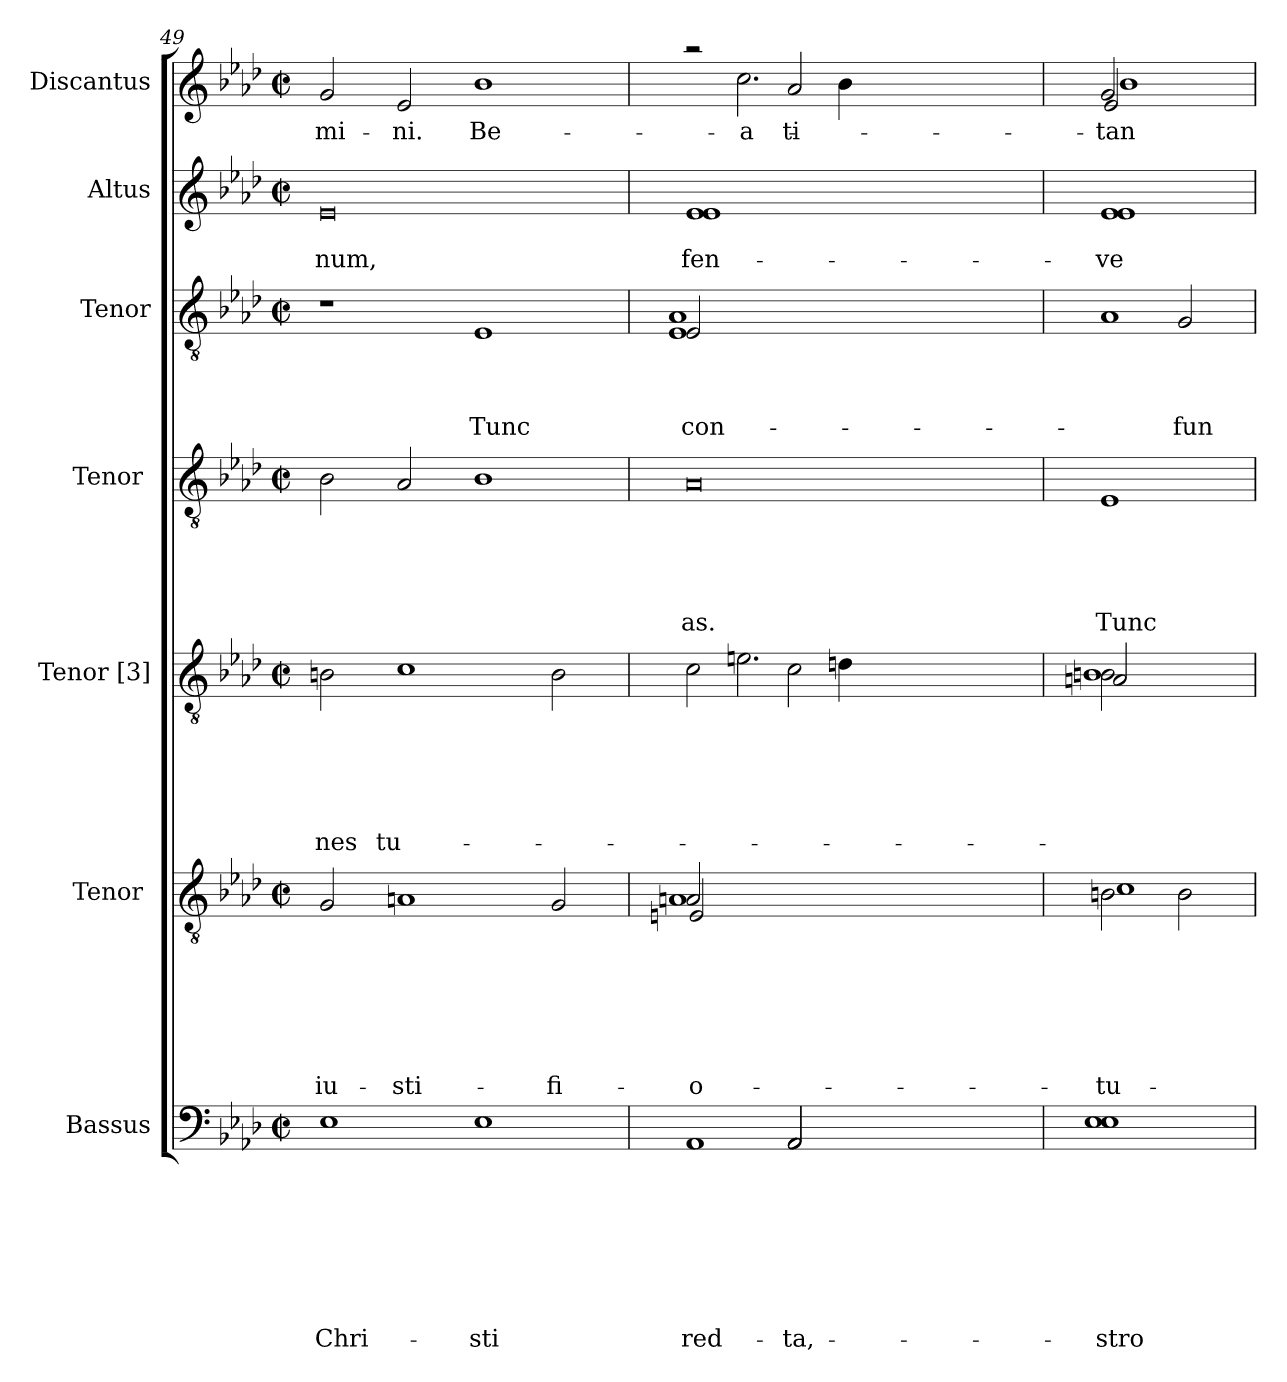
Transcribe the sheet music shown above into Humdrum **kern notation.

**kern	**text	**text	**text	**text	**text	**text	**text	**text	**kern	**text	**text	**text	**text	**text	**text	**text	**kern	**text	**text	**text	**text	**text	**text	**kern	**text	**text	**text	**text	**text	**kern	**text	**text	**text	**text	**kern	**text	**text	**kern	**text
*part7	*part7	*part7	*part7	*part7	*part7	*part7	*part7	*part7	*part6	*part6	*part6	*part6	*part6	*part6	*part6	*part6	*part5	*part5	*part5	*part5	*part5	*part5	*part5	*part4	*part4	*part4	*part4	*part4	*part4	*part3	*part3	*part3	*part3	*part3	*part2	*part2	*part2	*part1	*part1
*staff7	*staff7	*staff7	*staff7	*staff7	*staff7	*staff7	*staff7	*staff7	*staff6	*staff6	*staff6	*staff6	*staff6	*staff6	*staff6	*staff6	*staff5	*staff5	*staff5	*staff5	*staff5	*staff5	*staff5	*staff4	*staff4	*staff4	*staff4	*staff4	*staff4	*staff3	*staff3	*staff3	*staff3	*staff3	*staff2	*staff2	*staff2	*staff1	*staff1
*I"Bassus	*	*	*	*	*	*	*	*	*I"Tenor [4]	*	*	*	*	*	*	*	*I"Tenor [3]	*	*	*	*	*	*	*I"Tenor [2]	*	*	*	*	*	*I"Tenor	*	*	*	*	*I"Altus	*	*	*I"Discantus	*
*I'B	*	*	*	*	*	*	*	*	*I'T [4]	*	*	*	*	*	*	*	*I'T [3]	*	*	*	*	*	*	*I'T [2]	*	*	*	*	*	*I'T	*	*	*	*	*I'A	*	*	*I'D	*
!!LO:PB:g=z
*clefF4	*	*	*	*	*	*	*	*	*clefGv2	*	*	*	*	*	*	*	*clefGv2	*	*	*	*	*	*	*clefGv2	*	*	*	*	*	*clefGv2	*	*	*	*	*clefG2	*	*	*clefG2	*
*k[b-e-a-d-]	*	*	*	*	*	*	*	*	*k[b-e-a-d-]	*	*	*	*	*	*	*	*k[b-e-a-d-]	*	*	*	*	*	*	*k[b-e-a-d-]	*	*	*	*	*	*k[b-e-a-d-]	*	*	*	*	*k[b-e-a-d-]	*	*	*k[b-e-a-d-]	*
*A-:	*	*	*	*	*	*	*	*	*A-:	*	*	*	*	*	*	*	*A-:	*	*	*	*	*	*	*A-:	*	*	*	*	*	*A-:	*	*	*	*	*A-:	*	*	*A-:	*
*M2/2	*	*	*	*	*	*	*	*	*M2/2	*	*	*	*	*	*	*	*M2/2	*	*	*	*	*	*	*M2/2	*	*	*	*	*	*M2/2	*	*	*	*	*M2/2	*	*	*M2/2	*
*met(c|)	*	*	*	*	*	*	*	*	*met(c|)	*	*	*	*	*	*	*	*met(c|)	*	*	*	*	*	*	*met(c|)	*	*	*	*	*	*met(c|)	*	*	*	*	*met(c|)	*	*	*met(c|)	*
=49	=49	=49	=49	=49	=49	=49	=49	=49	=49	=49	=49	=49	=49	=49	=49	=49	=49	=49	=49	=49	=49	=49	=49	=49	=49	=49	=49	=49	=49	=49	=49	=49	=49	=49	=49	=49	=49	=49	=49
!	!	!	!	!	!	!	!	!LO:LY:b	!	!	!	!	!	!	!	!LO:LY:b	!	!	!	!	!	!	!LO:LY:b	!	!	!	!	!	!	!	!	!	!	!	!	!	!LO:LY:b	!	!LO:LY:b
1E-	.	.	.	.	.	.	.	Chri-	2G/	.	.	.	.	.	.	iu-	2B\	.	.	.	.	.	-nes	2B-\	.	.	.	.	.	1r	.	.	.	.	0e-	.	-num,	2g/	-mi-
!	!	!	!	!	!	!	!	!	!	!	!	!	!	!	!	!LO:LY:b	!	!	!	!	!	!	!LO:LY:b	!	!	!	!	!	!	!	!	!	!	!	!	!	!	!	!LO:LY:b
.	.	.	.	.	.	.	.	.	1A	.	.	.	.	.	.	-sti-	1c	.	.	.	.	.	tu-	2A-/	.	.	.	.	.	.	.	.	.	.	.	.	.	2e-/	-ni.
!	!	!	!	!	!	!	!	!LO:LY:b	!	!	!	!	!	!	!	!	!	!	!	!	!	!	!	!	!	!	!	!	!	!	!	!	!	!LO:LY:b	!	!	!	!	!LO:LY:b
1E-	.	.	.	.	.	.	.	-sti	.	.	.	.	.	.	.	.	.	.	.	.	.	.	.	1B-	.	.	.	.	.	1E-	.	.	.	Tunc	.	.	.	1b-	Be-
!	!	!	!	!	!	!	!	!	!	!	!	!	!	!	!	!LO:LY:b	!	!	!	!	!	!	!	!	!	!	!	!	!	!	!	!	!	!	!	!	!	!	!
.	.	.	.	.	.	.	.	.	2G/	.	.	.	.	.	.	-fi-	2B\	.	.	.	.	.	.	.	.	.	.	.	.	.	.	.	.	.	.	.	.	.	.
=50	=50	=50	=50	=50	=50	=50	=50	=50	=50	=50	=50	=50	=50	=50	=50	=50	=50	=50	=50	=50	=50	=50	=50	=50	=50	=50	=50	=50	=50	=50	=50	=50	=50	=50	=50	=50	=50	=50	=50
!	!	!	!	!	!	!	!	!LO:LY:b	!	!	!	!	!	!	!	!LO:LY:b	!	!	!	!	!	!	!	!	!	!	!	!	!	!	!	!	!	!	!	!	!	!	!
*^	*	*	*	*	*	*	*	*	*^	*	*	*	*	*	*	*	*	*	*	*	*	*	*	*	*	*	*	*	*	*	*	*	*	*	*	*	*	*	*
*	*^	*	*	*	*	*	*	*	*	*	*	*	*	*	*	*	*	*	*	*	*	*	*	*	*	*	*	*	*	*	*	*	*	*	*	*	*	*	*	*	*
!	!	!	!	!	!	!	!	!	!	!	!	!	!	!	!	!	!	!	!LO:LY:b	!	!	!	!	!	!	!	!	!	!	!	!	!	!	!	!	!	!	!	!	!	!	!
*	*	*	*	*	*	*	*	*	*	*	*	*^	*	*	*	*	*	*	*	*	*	*	*	*	*	*	*	*	*	*	*	*	*	*	*	*	*	*	*	*	*	*
!	!	!	!	!	!	!	!	!	!	!	!	!	!	!	!	!	!	!	!	!LO:LY:b:rj	!	!	!	!	!	!	!	!	!	!	!	!	!LO:LY:b	!	!	!	!	!LO:LY:b	!	!	!	!	!
*	*	*	*	*	*	*	*	*	*	*	*	*	*	*	*	*	*	*	*	*	*^	*	*	*	*	*	*	*	*	*	*	*	*	*^	*	*	*	*	*	*	*	*	*
*	*	*	*	*	*	*	*	*	*	*	*	*	*	*	*	*	*	*	*	*	*	*^	*	*	*	*	*	*	*	*	*	*	*	*	*	*	*	*	*	*	*	*	*	*	*
!	!	!	!	!	!	!	!	!	!	!	!	!	!	!	!	!	!	!	!	!	!	!	!	!	!	!	!	!	!	!	!	!	!	!	!	!	!	!	!	!	!LO:LY:b	!	!	!LO:LY:b	!	!
*	*	*	*	*	*	*	*	*	*	*	*	*	*	*	*	*	*	*	*	*	*	*	*	*	*	*	*	*	*	*	*	*	*	*	*	*	*	*	*	*	*	*	*	*	*^	*
*	*	*	*	*	*	*	*	*	*	*	*	*	*	*	*	*	*	*	*	*	*	*	*	*	*	*	*	*	*	*	*	*	*	*	*	*	*	*	*	*	*	*	*	*	*	*^	*
1AA-	2ryy	2ryy	.	.	.	.	.	.	.	red-	2A/	2E/	1A	.	.	.	.	.	.	-o-	2c\	4ryy	2.ryy	.	.	.	.	.	.	0A-	.	.	.	.	-as.	2E-/	1E- 1A-	.	.	.	con-	1e- 1e-	.	-fen-	2raa	4ryy	2.ryy	.
!	!	!	!	!	!	!	!	!	!	!	!	!	!	!	!	!	!	!	!	!	!	!	!	!	!	!	!	!	!	!	!	!	!	!	!	!	!	!	!	!	!	!	!	!	!	!	!	!LO:LY:b
.	.	.	.	.	.	.	.	.	.	.	.	.	.	.	.	.	.	.	.	.	.	2.e\	.	.	.	.	.	.	.	.	.	.	.	.	.	.	.	.	.	.	.	.	.	.	.	2.cc\	.	a-
!	!	!	!	!	!	!	!	!	!	!LO:LY:b	!	!	!	!	!	!	!	!	!	!	!	!	!	!	!	!	!	!	!	!	!	!	!	!	!	!	!	!	!	!	!	!	!	!	!	!	!	!
!	!	!	!	!	!	!	!	!	!	!LO:LY:b	!	!	!	!	!	!	!	!	!	!	!	!	!	!	!	!	!	!	!	!	!	!	!	!	!	!	!	!	!	!	!	!	!	!	!	!	!	!LO:LY:b
.	2AA-/	2AA-/	.	.	.	.	.	.	.	-ta,	1ryy	1ryy	.	.	.	.	.	.	.	.	2c\	.	.	.	.	.	.	.	.	.	.	.	.	.	.	1ryy	.	.	.	.	.	.	.	.	2a-/	.	.	-ti
.	.	.	.	.	.	.	.	.	.	.	.	.	.	.	.	.	.	.	.	.	.	.	4d\	.	.	.	.	.	.	.	.	.	.	.	.	.	.	.	.	.	.	.	.	.	.	.	4b-\	.
1ryy	1ryy	1ryy	.	.	.	.	.	.	.	.	.	.	1ryy	.	.	.	.	.	.	.	1ryy	1ryy	1ryy	.	.	.	.	.	.	.	.	.	.	.	.	.	1ryy	.	.	.	.	1ryy	.	.	1ryy	1ryy	1ryy	.
.	.	.	.	.	.	.	.	.	.	.	2ryy	2ryy	.	.	.	.	.	.	.	.	.	.	.	.	.	.	.	.	.	.	.	.	.	.	.	2ryy	.	.	.	.	.	.	.	.	.	.	.	.
*v	*v	*v	*	*	*	*	*	*	*	*	*	*	*	*	*	*	*	*	*	*	*	*	*	*	*	*	*	*	*	*	*	*	*	*	*	*	*	*	*	*	*	*	*	*	*	*	*	*
*	*	*	*	*	*	*	*	*	*	*v	*v	*	*	*	*	*	*	*	*	*	*	*	*	*	*	*	*	*	*	*	*	*	*	*	*	*	*	*	*	*	*	*	*	*	*	*
=51	=51	=51	=51	=51	=51	=51	=51	=51	=51	=51	=51	=51	=51	=51	=51	=51	=51	=51	=51	=51	=51	=51	=51	=51	=51	=51	=51	=51	=51	=51	=51	=51	=51	=51	=51	=51	=51	=51	=51	=51	=51	=51	=51	=51	=51
!	!	!	!	!	!	!	!	!LO:LY:b	!	!	!	!	!	!	!	!	!LO:LY:b	!	!	!	!	!	!	!	!	!	!	!	!	!	!	!	!	!	!	!	!	!	!	!	!	!	!	!	!
!	!	!	!	!	!	!	!	!	!	!	!	!	!	!	!	!	!LO:LY:b	!	!	!	!	!	!	!	!	!	!	!	!	!	!	!LO:LY:b	!	!	!	!	!	!	!	!	!LO:LY:b	!	!	!	!LO:LY:b
!	!	!	!	!	!	!	!	!	!	!	!	!	!	!	!	!	!	!	!	!	!	!	!	!	!	!	!	!	!	!	!	!	!	!	!	!	!	!	!	!	!	!	!	!	!LO:LY:b
!	!	!	!	!	!	!	!	!	!	!	!	!	!	!	!	!	!	!	!	!	!	!	!	!	!	!	!	!	!	!	!	!	!	!	!	!	!	!	!	!	!	!	!	!	!LO:LY:b
1E- 1E-	.	.	.	.	.	.	.	-stro	2B\	1c	.	.	.	.	.	.	tu-	2B\	2A/	1B	.	.	.	.	.	.	1E-	.	.	.	.	Tunc	1A-	2ryy	.	.	.	.	1e- 1e-	.	ve-	2g/	2e-/	1b-	-tan-
!	!	!	!	!	!	!	!	!	!	!	!	!	!	!	!	!	!	!	!	!	!	!	!	!	!	!	!	!	!	!	!	!	!	!	!	!	!	!LO:LY:b	!	!	!	!	!	!	!
.	.	.	.	.	.	.	.	.	2B\	.	.	.	.	.	.	.	.	2ryy	2ryy	.	.	.	.	.	.	.	.	.	.	.	.	.	.	2G/	.	.	.	-fun-	.	.	.	2ryy	2ryy	.	.
*	*	*	*	*	*	*	*	*	*v	*v	*	*	*	*	*	*	*	*	*	*	*	*	*	*	*	*	*	*	*	*	*	*	*v	*v	*	*	*	*	*	*	*	*v	*v	*v	*
*	*	*	*	*	*	*	*	*	*	*	*	*	*	*	*	*	*v	*v	*v	*	*	*	*	*	*	*	*	*	*	*	*	*	*	*	*	*	*	*	*	*	*
=	=	=	=	=	=	=	=	=	=	=	=	=	=	=	=	=	=	=	=	=	=	=	=	=	=	=	=	=	=	=	=	=	=	=	=	=	=	=	=
*-	*-	*-	*-	*-	*-	*-	*-	*-	*-	*-	*-	*-	*-	*-	*-	*-	*-	*-	*-	*-	*-	*-	*-	*-	*-	*-	*-	*-	*-	*-	*-	*-	*-	*-	*-	*-	*-	*-	*-
